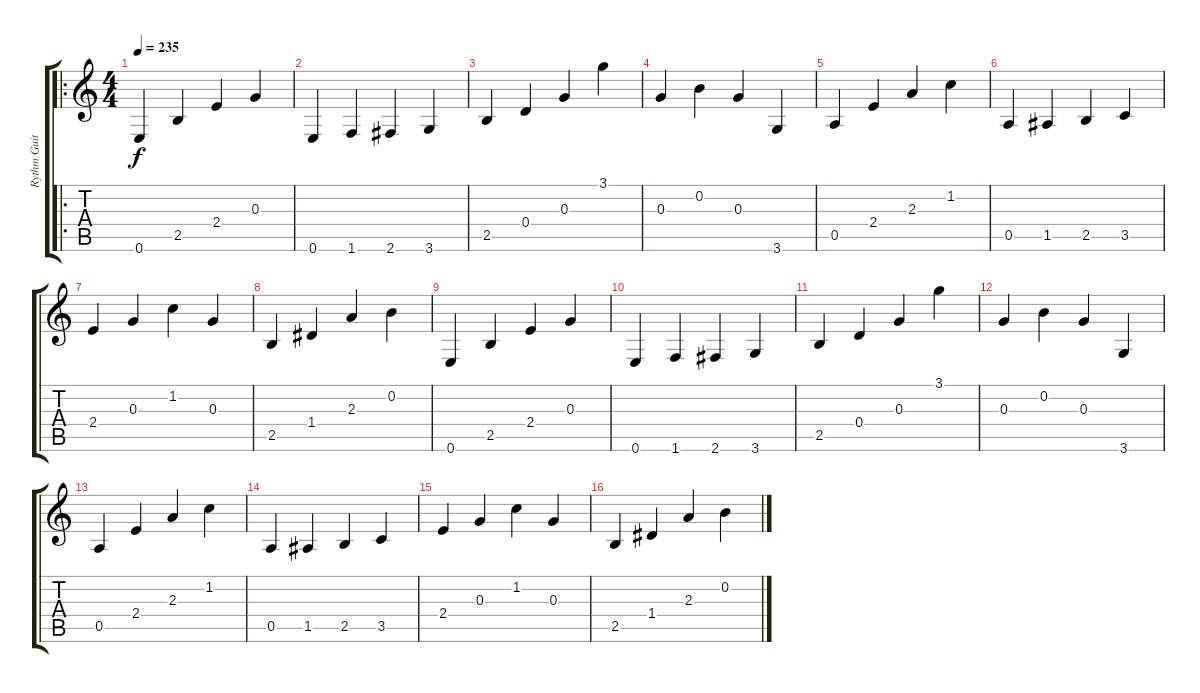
\track ("Rythm Guitar 1" "Rythm Guit") {instrument acousticguitarsteel}
\staff {score tabs}
\tuning (E4 B3 G3 D3 A2 E2) {hide}
\ro
\ts (4 4)
\tempo 235
\clef g2
\ks c
0.6.4{dy f instrument acousticguitarsteel} 2.5.4 2.4.4 0.3.4 |
0.6.4 1.6.4 2.6.4 3.6.4 |
2.5.4 0.4.4 0.3.4 3.1.4 |
0.3.4 0.2.4 0.3.4 3.6.4 |
0.5.4 2.4.4 2.3.4 1.2.4 |
0.5.4 1.5.4 2.5.4 3.5.4 |
2.4.4 0.3.4 1.2.4 0.3.4 |
2.5.4 1.4.4 2.3.4 0.2.4 |
0.6.4 2.5.4 2.4.4 0.3.4 |
0.6.4 1.6.4 2.6.4 3.6.4 |
2.5.4 0.4.4 0.3.4 3.1.4 |
0.3.4 0.2.4 0.3.4 3.6.4 |
0.5.4 2.4.4 2.3.4 1.2.4 |
0.5.4 1.5.4 2.5.4 3.5.4 |
2.4.4 0.3.4 1.2.4 0.3.4 |
2.5.4 1.4.4 2.3.4 0.2.4
